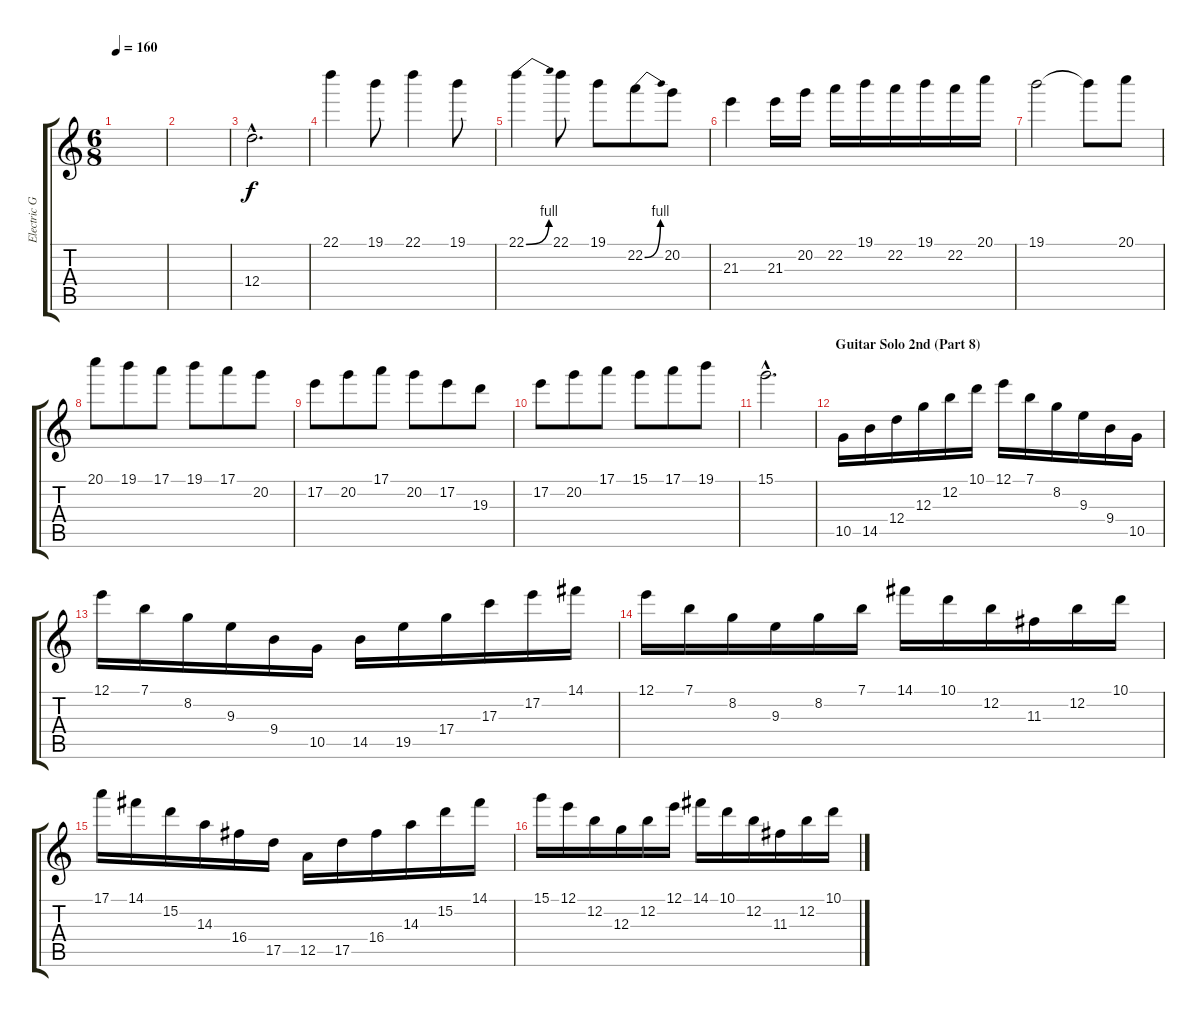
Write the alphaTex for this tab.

\track ("Electric Guitar 2" "Electric G") {instrument distortionguitar}
\staff {score tabs}
\tuning (E4 B3 G3 D3 A2 E2) {hide}
\ts (6 8)
\tempo 160
\clef g2
\ks c
|
|
12.4{hac}.2{d} |
22.1.4 19.1.8 22.1.4 19.1.8 |
22.1{be (bend 0 0 60 4)}.4 22.1.8 19.1.8 22.2{be (bend 0 0 60 4)}.8 20.2.8 |
21.3.4 21.3.16 20.2.16 22.2.16 19.1.16 22.2.16 19.1.16 22.2.16 20.1.16 |
19.1.2 19.1{t}.8 20.1.8 |
20.1.8 19.1.8 17.1.8 19.1.8 17.1.8 20.2.8 |
17.2.8 20.2.8 17.1.8 20.2.8 17.2.8 19.3.8 |
17.2.8 20.2.8 17.1.8 15.1.8 17.1.8 19.1.8 |
15.1{hac}.2{d} |
\section ("" "Guitar Solo 2nd (Part 8)")
10.5.16 14.5.16 12.4.16 12.3.16 12.2.16 10.1.16 12.1.16 7.1.16 8.2.16 9.3.16 9.4.16 10.5.16 |
12.1.16 7.1.16 8.2.16 9.3.16 9.4.16 10.5.16 14.5.16 19.5.16 17.4.16 17.3.16 17.2.16 14.1.16 |
12.1.16 7.1.16 8.2.16 9.3.16 8.2.16 7.1.16 14.1.16 10.1.16 12.2.16 11.3.16 12.2.16 10.1.16 |
17.1.16 14.1.16 15.2.16 14.3.16 16.4.16 17.5.16 12.5.16 17.5.16 16.4.16 14.3.16 15.2.16 14.1.16 |
15.1.16 12.1.16 12.2.16 12.3.16 12.2.16 12.1.16 14.1.16 10.1.16 12.2.16 11.3.16 12.2.16 10.1.16
